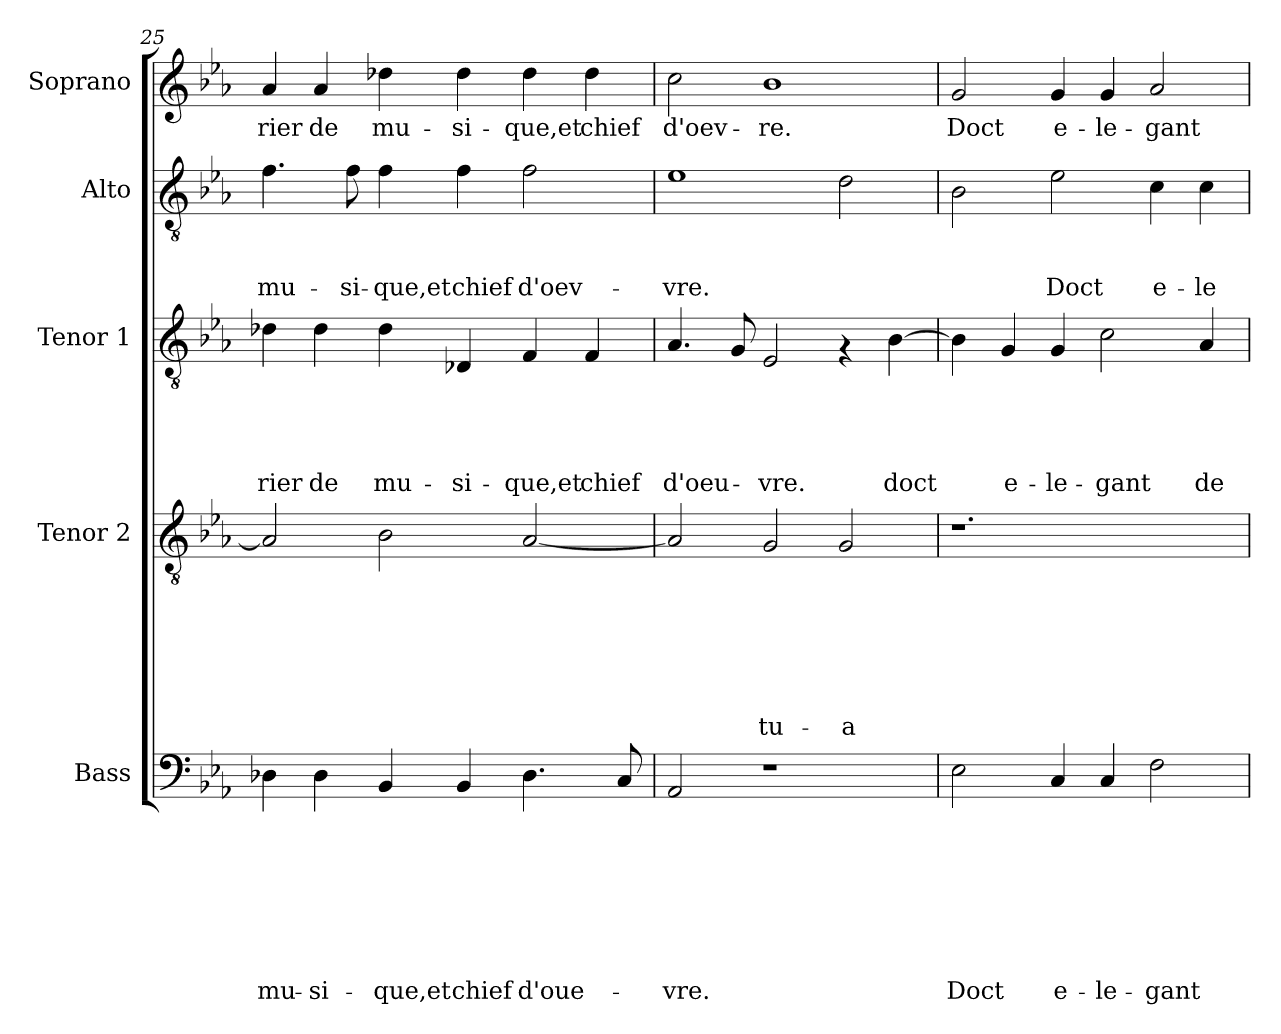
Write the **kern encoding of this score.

**kern	**text	**text	**text	**text	**text	**text	**text	**text	**kern	**text	**text	**text	**text	**text	**text	**text	**kern	**text	**text	**text	**text	**text	**kern	**text	**text	**text	**kern	**text
*part5	*part5	*part5	*part5	*part5	*part5	*part5	*part5	*part5	*part4	*part4	*part4	*part4	*part4	*part4	*part4	*part4	*part3	*part3	*part3	*part3	*part3	*part3	*part2	*part2	*part2	*part2	*part1	*part1
*staff5	*staff5	*staff5	*staff5	*staff5	*staff5	*staff5	*staff5	*staff5	*staff4	*staff4	*staff4	*staff4	*staff4	*staff4	*staff4	*staff4	*staff3	*staff3	*staff3	*staff3	*staff3	*staff3	*staff2	*staff2	*staff2	*staff2	*staff1	*staff1
*I"Bass	*	*	*	*	*	*	*	*	*I"Tenor 2	*	*	*	*	*	*	*	*I"Tenor 1	*	*	*	*	*	*I"Alto	*	*	*	*I"Soprano	*
*I'B	*	*	*	*	*	*	*	*	*I'T2	*	*	*	*	*	*	*	*I'T1	*	*	*	*	*	*I'A	*	*	*	*I'S	*
!!LO:LB:g=z
*clefF4	*	*	*	*	*	*	*	*	*clefGv2	*	*	*	*	*	*	*	*clefGv2	*	*	*	*	*	*clefGv2	*	*	*	*clefG2	*
*k[b-e-a-]	*	*	*	*	*	*	*	*	*k[b-e-a-]	*	*	*	*	*	*	*	*k[b-e-a-]	*	*	*	*	*	*k[b-e-a-]	*	*	*	*k[b-e-a-]	*
*E-:	*	*	*	*	*	*	*	*	*E-:	*	*	*	*	*	*	*	*E-:	*	*	*	*	*	*E-:	*	*	*	*E-:	*
=25	=25	=25	=25	=25	=25	=25	=25	=25	=25	=25	=25	=25	=25	=25	=25	=25	=25	=25	=25	=25	=25	=25	=25	=25	=25	=25	=25	=25
!	!	!	!	!	!	!	!	!LO:LY:b	!	!	!	!	!	!	!	!	!	!	!	!	!	!LO:LY:b	!	!	!	!LO:LY:b	!	!LO:LY:b
4D-X\	.	.	.	.	.	.	.	mu-	2A-/]	.	.	.	.	.	.	.	4d-X\	.	.	.	.	-rier	4.f\	.	.	mu-	4a-/	-rier
!	!	!	!	!	!	!	!	!LO:LY:b	!	!	!	!	!	!	!	!	!	!	!	!	!	!LO:LY:b	!	!	!	!	!	!LO:LY:b
4D-\	.	.	.	.	.	.	.	-si-	.	.	.	.	.	.	.	.	4d-\	.	.	.	.	de	.	.	.	.	4a-/	de
!	!	!	!	!	!	!	!	!	!	!	!	!	!	!	!	!	!	!	!	!	!	!	!	!	!	!LO:LY:b	!	!
.	.	.	.	.	.	.	.	.	.	.	.	.	.	.	.	.	.	.	.	.	.	.	8f\	.	.	-si-	.	.
!	!	!	!	!	!	!	!	!LO:LY:b	!	!	!	!	!	!	!	!	!	!	!	!	!	!LO:LY:b	!	!	!	!LO:LY:b	!	!LO:LY:b
4BB-/	.	.	.	.	.	.	.	-que,et	2B-\	.	.	.	.	.	.	.	4d-\	.	.	.	.	mu-	4f\	.	.	-que,et	4dd-X\	mu-
!	!	!	!	!	!	!	!	!LO:LY:b	!	!	!	!	!	!	!	!	!	!	!	!	!	!LO:LY:b	!	!	!	!LO:LY:b	!	!LO:LY:b
4BB-/	.	.	.	.	.	.	.	chief	.	.	.	.	.	.	.	.	4D-X/	.	.	.	.	-si-	4f\	.	.	chief	4dd-\	-si-
!	!	!	!	!	!	!	!	!LO:LY:b	!	!	!	!	!	!	!	!	!	!	!	!	!	!LO:LY:b	!	!	!	!LO:LY:b	!	!LO:LY:b
4.D-\	.	.	.	.	.	.	.	d'oue-	[<2A-/	.	.	.	.	.	.	.	4F/	.	.	.	.	-que,et	2f\	.	.	d'oev-	4dd-\	-que,et
!	!	!	!	!	!	!	!	!	!	!	!	!	!	!	!	!	!	!	!	!	!	!LO:LY:b	!	!	!	!	!	!LO:LY:b
.	.	.	.	.	.	.	.	.	.	.	.	.	.	.	.	.	4F/	.	.	.	.	chief	.	.	.	.	4dd-\	chief
8C/	.	.	.	.	.	.	.	.	.	.	.	.	.	.	.	.	.	.	.	.	.	.	.	.	.	.	.	.
=26	=26	=26	=26	=26	=26	=26	=26	=26	=26	=26	=26	=26	=26	=26	=26	=26	=26	=26	=26	=26	=26	=26	=26	=26	=26	=26	=26	=26
!	!	!	!	!	!	!	!	!LO:LY:b	!	!	!	!	!	!	!	!	!	!	!	!	!	!LO:LY:b	!	!	!	!LO:LY:b	!	!LO:LY:b
2AA-/	.	.	.	.	.	.	.	-vre.	2A-/]	.	.	.	.	.	.	.	4.A-/	.	.	.	.	d'oeu-	1e-	.	.	-vre.	2cc\	d'oev-
.	.	.	.	.	.	.	.	.	.	.	.	.	.	.	.	.	8G/	.	.	.	.	.	.	.	.	.	.	.
!	!	!	!	!	!	!	!	!	!	!	!	!	!	!	!	!LO:LY:b	!	!	!	!	!	!LO:LY:b	!	!	!	!	!	!LO:LY:b
1r	.	.	.	.	.	.	.	.	2G/	.	.	.	.	.	.	-tu-	2E-/	.	.	.	.	-vre.	.	.	.	.	1b-	-re.
!	!	!	!	!	!	!	!	!	!	!	!	!	!	!	!	!LO:LY:b	!	!	!	!	!	!	!	!	!	!	!	!
.	.	.	.	.	.	.	.	.	2G/	.	.	.	.	.	.	-a	4rF	.	.	.	.	.	2d\	.	.	.	.	.
!	!	!	!	!	!	!	!	!	!	!	!	!	!	!	!	!	!	!	!	!	!	!LO:LY:b	!	!	!	!	!	!
.	.	.	.	.	.	.	.	.	.	.	.	.	.	.	.	.	[>4B-\	.	.	.	.	doct	.	.	.	.	.	.
=27	=27	=27	=27	=27	=27	=27	=27	=27	=27	=27	=27	=27	=27	=27	=27	=27	=27	=27	=27	=27	=27	=27	=27	=27	=27	=27	=27	=27
!	!	!	!	!	!	!	!	!LO:LY:b	!	!	!	!	!	!	!	!	!	!	!	!	!	!	!	!	!	!	!	!LO:LY:b
2E-\	.	.	.	.	.	.	.	Doct	1.r	.	.	.	.	.	.	.	4B-\]	.	.	.	.	.	2B-\	.	.	.	2g/	Doct
!	!	!	!	!	!	!	!	!	!	!	!	!	!	!	!	!	!	!	!	!	!	!LO:LY:b	!	!	!	!	!	!
.	.	.	.	.	.	.	.	.	.	.	.	.	.	.	.	.	4G/	.	.	.	.	e-	.	.	.	.	.	.
!	!	!	!	!	!	!	!	!LO:LY:b	!	!	!	!	!	!	!	!	!	!	!	!	!	!LO:LY:b	!	!	!	!LO:LY:b	!	!LO:LY:b
4C/	.	.	.	.	.	.	.	e-	.	.	.	.	.	.	.	.	4G/	.	.	.	.	-le-	2e-\	.	.	Doct	4g/	e-
!	!	!	!	!	!	!	!	!LO:LY:b	!	!	!	!	!	!	!	!	!	!	!	!	!	!LO:LY:b	!	!	!	!	!	!LO:LY:b
4C/	.	.	.	.	.	.	.	-le-	.	.	.	.	.	.	.	.	2c\	.	.	.	.	-gant	.	.	.	.	4g/	-le-
!	!	!	!	!	!	!	!	!LO:LY:b	!	!	!	!	!	!	!	!	!	!	!	!	!	!	!	!	!	!LO:LY:b	!	!LO:LY:b
2F\	.	.	.	.	.	.	.	-gant	.	.	.	.	.	.	.	.	.	.	.	.	.	.	4c\	.	.	e-	2a-/	-gant
!	!	!	!	!	!	!	!	!	!	!	!	!	!	!	!	!	!	!	!	!	!	!LO:LY:b	!	!	!	!LO:LY:b	!	!
.	.	.	.	.	.	.	.	.	.	.	.	.	.	.	.	.	4A-/	.	.	.	.	de	4c\	.	.	-le-	.	.
=	=	=	=	=	=	=	=	=	=	=	=	=	=	=	=	=	=	=	=	=	=	=	=	=	=	=	=	=
*-	*-	*-	*-	*-	*-	*-	*-	*-	*-	*-	*-	*-	*-	*-	*-	*-	*-	*-	*-	*-	*-	*-	*-	*-	*-	*-	*-	*-
